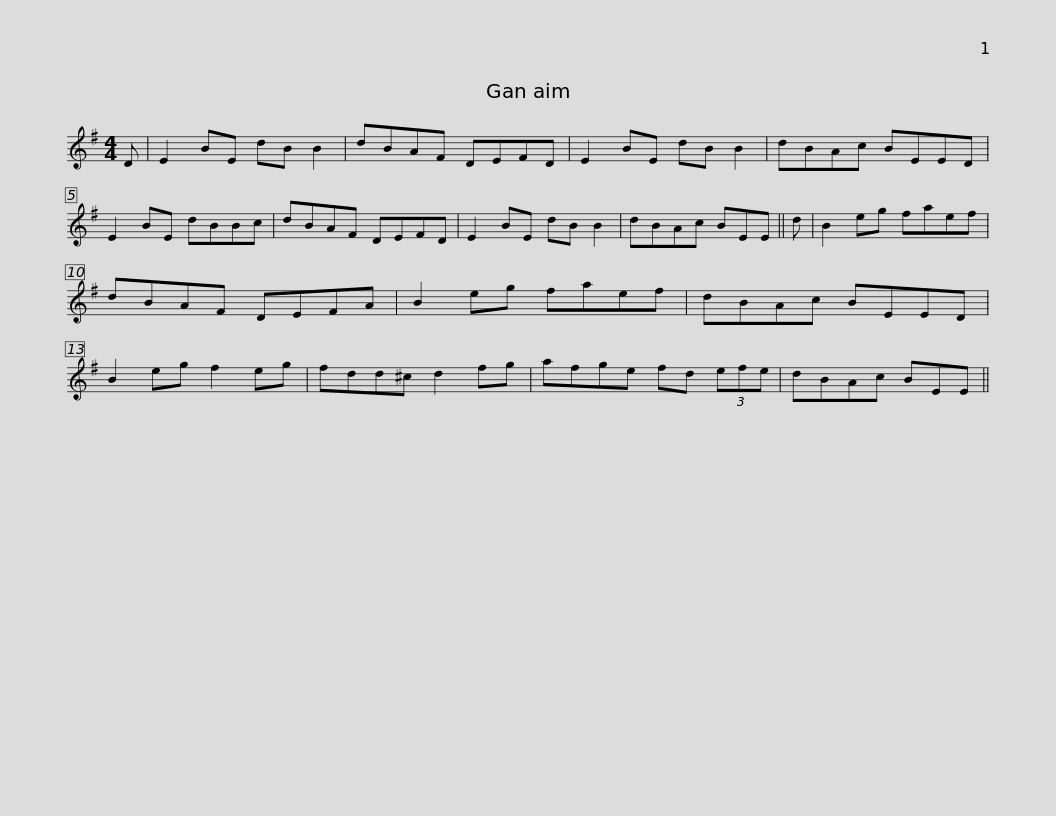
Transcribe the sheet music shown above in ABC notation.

X:1
L:1/8
M:4/4
I:linebreak $
K:Emin
V:1 treble
V:1
 D | E2 BE dB B2 | dBAF DEFD | E2 BE dB B2 | dBAc BEED | %5
 E2 BE dBBc | dBAF DEFD |$ E2 BE dB B2 | dBAc BEE || d | %10
 B2 eg faef | dBAF DEFA | B2 eg faef | dBAc BEED |$ B2 eg f2 eg | %15
 fdd^c d2 fg | afge fd (3efe | dBAc BEE || %18
